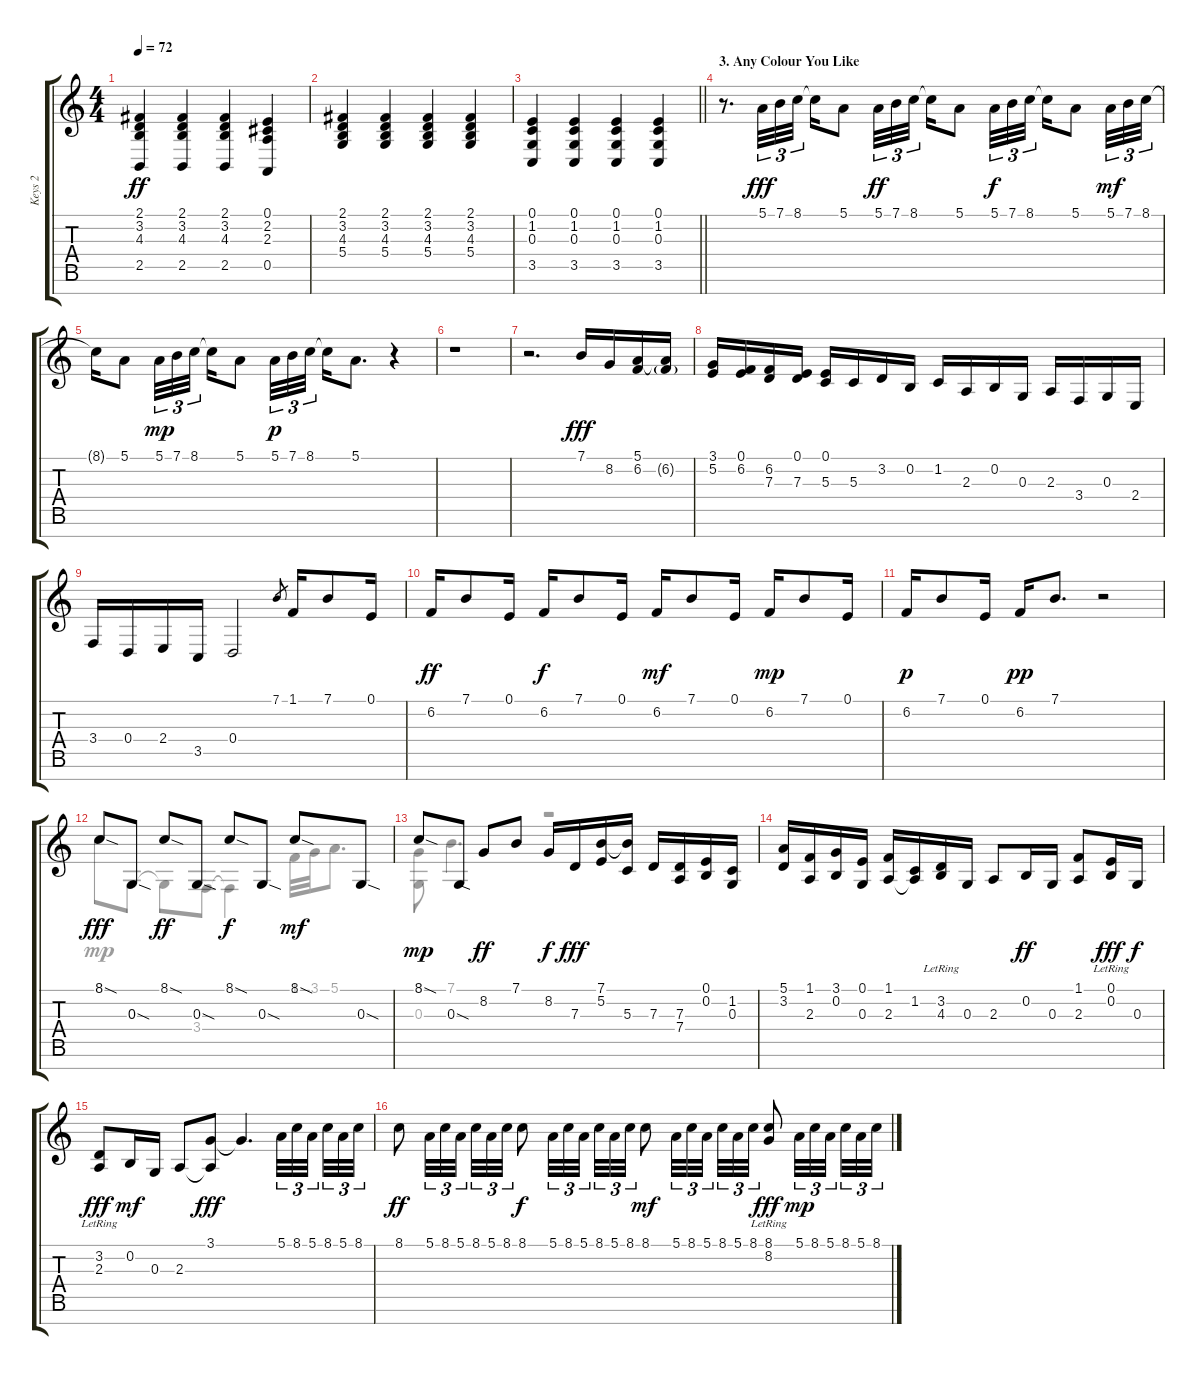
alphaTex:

\track ("Keys 2" "Keys 2") {instrument electricgrandpiano}
\staff {score tabs}
\tuning (E4 B3 G3 D3 A2 E2 B1) {hide}
\voice
\ts (4 4)
\tempo 72
\clef g2
\ks c
(2.1 3.2 4.3 2.5).4{dy ff} (2.1 3.2 4.3 2.5).4 (2.1 3.2 4.3 2.5).4 (0.1 2.2 2.3 0.5).4 |
(2.1 3.2 4.3 5.4).4 (2.1 3.2 4.3 5.4).4 (2.1 3.2 4.3 5.4).4 (2.1 3.2 4.3 5.4).4 |
\barLineRight lightlight
(0.1 1.2 0.3 3.5).4 (0.1 1.2 0.3 3.5).4 (0.1 1.2 0.3 3.5).4 (0.1 1.2 0.3 3.5).4 |
\section ("" "3. Any Colour You Like")
r.8{d instrument lead2sawtooth} 5.1.32{tu (3 2) dy fff} 7.1.32{tu (3 2)} 8.1.32{tu (3 2)} 8.1{t}.16 5.1.8 5.1.32{tu (3 2) dy ff} 7.1.32{tu (3 2)} 8.1.32{tu (3 2)} 8.1{t}.16 5.1.8 5.1.32{tu (3 2) dy f} 7.1.32{tu (3 2)} 8.1.32{tu (3 2)} 8.1{t}.16 5.1.8 5.1.32{tu (3 2) dy mf} 7.1.32{tu (3 2)} 8.1.32{tu (3 2)} |
8.1{t}.16 5.1.8 5.1.32{tu (3 2) dy mp} 7.1.32{tu (3 2)} 8.1.32{tu (3 2)} 8.1{t}.16 5.1.8 5.1.32{tu (3 2) dy p} 7.1.32{tu (3 2)} 8.1.32{tu (3 2)} 8.1{t}.16 5.1.8{d} r.4 |
r.1 |
r.2{d} 7.1.16{dy fff} 8.2.16 (5.1 6.2).16 (5.1{t} 6.2{g}).16 |
(3.1 5.2).16 (0.1 6.2).16 (6.2 7.3).16 (0.1 7.3).16 (0.1 5.3).16 5.3.16 3.2.16 0.2.16 1.2.16 2.3.16 0.2.16 0.3.16 2.3.16 3.4.16 0.3.16 2.4.16 |
3.4.16 0.4.16 2.4.16 3.5.16 0.4.2 7.1.8{gr} 1.1.16 7.1.8 0.1.16 |
6.2.16{dy ff} 7.1.8 0.1.16 6.2.16{dy f} 7.1.8 0.1.16 6.2.16{dy mf} 7.1.8 0.1.16 6.2.16{dy mp} 7.1.8 0.1.16 |
6.2.16{dy p} 7.1.8 0.1.16 6.2.16{dy pp} 7.1.8{d} r.2 |
8.1{sod}.8{dy fff} 0.3{sod}.8 8.1{sod}.8{dy ff} 0.3{sod}.8 8.1{sod}.8{dy f} 0.3{sod}.8 8.1{sod}.8{dy mf} 0.3{sod}.8 |
8.1{sod}.8{dy mp} 0.3{sod}.8 8.2.8{dy ff} 7.1.8 8.2.16{dy f} 7.3.16{dy fff} (7.1 5.2).16 (7.1{t} 5.3).16 7.3.16 (7.3 7.4).16 (0.1 0.2).16 (1.2 0.3).16 |
(5.1 3.2).16 (1.1 2.3).16 (3.1 0.2).16 (0.1 0.3).16 (1.1 2.3).16 (1.2 2.3{t}).16 (3.2{lr} 4.3).16 0.3.16 2.3.8 0.2.16{dy ff} 0.3.16 (1.1 2.3).8 (0.1{lr} 0.2).16{dy fff} 0.3.16{dy f} |
(3.2{lr} 2.3).8{dy fff} 0.2.16{dy mf} 0.3.16 2.3.8 (3.1 2.3{t}).8{dy fff} 3.1{t}.4{d} 5.1.32{tu (3 2)} 8.1.32{tu (3 2)} 5.1.32{tu (3 2) beam splitsecondary} 8.1.32{tu (3 2)} 5.1.32{tu (3 2)} 8.1.32{tu (3 2)} |
8.1.8{dy ff} 5.1.32{tu (3 2)} 8.1.32{tu (3 2)} 5.1.32{tu (3 2) beam splitsecondary} 8.1.32{tu (3 2)} 5.1.32{tu (3 2)} 8.1.32{tu (3 2)} 8.1.8{dy f} 5.1.32{tu (3 2)} 8.1.32{tu (3 2)} 5.1.32{tu (3 2) beam splitsecondary} 8.1.32{tu (3 2)} 5.1.32{tu (3 2)} 8.1.32{tu (3 2)} 8.1.8{dy mf} 5.1.32{tu (3 2)} 8.1.32{tu (3 2)} 5.1.32{tu (3 2) beam splitsecondary} 8.1.32{tu (3 2)} 5.1.32{tu (3 2)} 8.1.32{tu (3 2)} (8.1 8.2{lr}).8{dy fff} 5.1.32{tu (3 2) dy mp} 8.1.32{tu (3 2)} 5.1.32{tu (3 2) beam splitsecondary} 8.1.32{tu (3 2)} 5.1.32{tu (3 2)} 8.1.32{tu (3 2)}
\voice
\clef g2
\ottava regular
\simile none
\ks c
|
|
\barLineRight lightlight
|
|
|
|
|
|
|
|
|
8.1.8 0.3.8 0.3{t}.8 3.4.8 3.4{t}.4 1.1.32 3.1.32 5.1.8{d} |
(3.1 0.3).8 7.1.4{d} r.2 |
|
|
